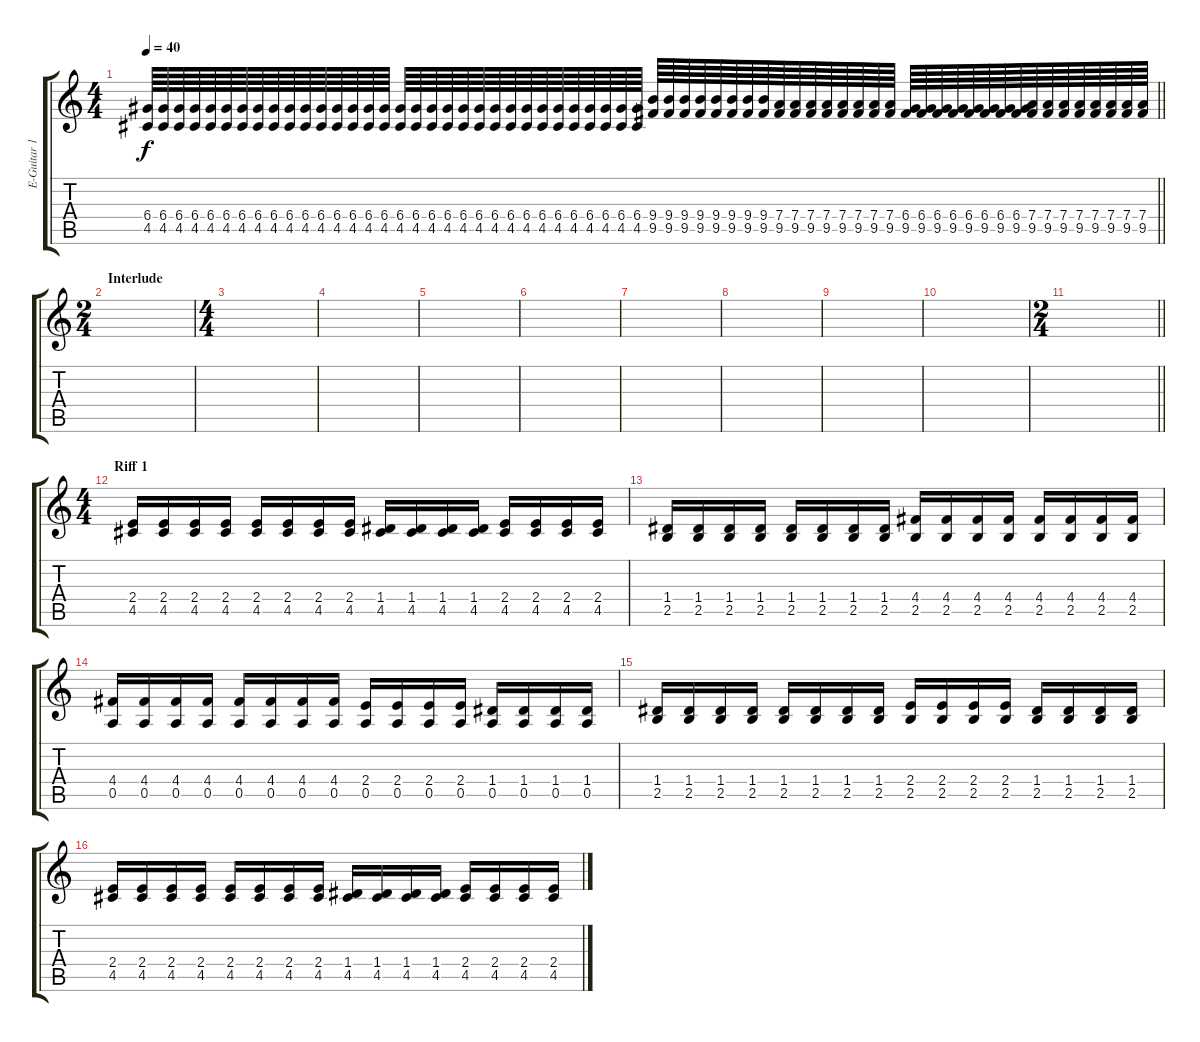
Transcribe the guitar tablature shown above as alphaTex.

\track ("E-Guitar 1" "E-Guitar 1") {instrument distortionguitar}
\staff {score tabs}
\tuning (E4 B3 G3 D3 A2 E2) {hide}
\ts (4 4)
\tempo 40
\clef g2
\barLineRight lightlight
\ks c
(6.4 4.5).64{dy f} (6.4 4.5).64 (6.4 4.5).64 (6.4 4.5).64 (6.4 4.5).64 (6.4 4.5).64 (6.4 4.5).64 (6.4 4.5).64 (6.4 4.5).64 (6.4 4.5).64 (6.4 4.5).64 (6.4 4.5).64 (6.4 4.5).64 (6.4 4.5).64 (6.4 4.5).64 (6.4 4.5).64 (6.4 4.5).64 (6.4 4.5).64 (6.4 4.5).64 (6.4 4.5).64 (6.4 4.5).64 (6.4 4.5).64 (6.4 4.5).64 (6.4 4.5).64 (6.4 4.5).64 (6.4 4.5).64 (6.4 4.5).64 (6.4 4.5).64 (6.4 4.5).64 (6.4 4.5).64 (6.4 4.5).64 (6.4 4.5).64 (9.4 9.5).64 (9.4 9.5).64 (9.4 9.5).64 (9.4 9.5).64 (9.4 9.5).64 (9.4 9.5).64 (9.4 9.5).64 (9.4 9.5).64 (7.4 9.5).64 (7.4 9.5).64 (7.4 9.5).64 (7.4 9.5).64 (7.4 9.5).64 (7.4 9.5).64 (7.4 9.5).64 (7.4 9.5).64 (6.4 9.5).64 (6.4 9.5).64 (6.4 9.5).64 (6.4 9.5).64 (6.4 9.5).64 (6.4 9.5).64 (6.4 9.5).64 (6.4 9.5).64 (7.4 9.5).64 (7.4 9.5).64 (7.4 9.5).64 (7.4 9.5).64 (7.4 9.5).64 (7.4 9.5).64 (7.4 9.5).64 (7.4 9.5).64 |
\ts (2 4)
\section ("" "Interlude")
|
\ts (4 4)
|
|
|
|
|
|
|
|
\ts (2 4)
\barLineRight lightlight
|
\ts (4 4)
\section ("" "Riff 1")
(2.4 4.5).16 (2.4 4.5).16 (2.4 4.5).16 (2.4 4.5).16 (2.4 4.5).16 (2.4 4.5).16 (2.4 4.5).16 (2.4 4.5).16 (1.4 4.5).16 (1.4 4.5).16 (1.4 4.5).16 (1.4 4.5).16 (2.4 4.5).16 (2.4 4.5).16 (2.4 4.5).16 (2.4 4.5).16 |
(1.4 2.5).16 (1.4 2.5).16 (1.4 2.5).16 (1.4 2.5).16 (1.4 2.5).16 (1.4 2.5).16 (1.4 2.5).16 (1.4 2.5).16 (4.4 2.5).16 (4.4 2.5).16 (4.4 2.5).16 (4.4 2.5).16 (4.4 2.5).16 (4.4 2.5).16 (4.4 2.5).16 (4.4 2.5).16 |
(4.4 0.5).16 (4.4 0.5).16 (4.4 0.5).16 (4.4 0.5).16 (4.4 0.5).16 (4.4 0.5).16 (4.4 0.5).16 (4.4 0.5).16 (2.4 0.5).16 (2.4 0.5).16 (2.4 0.5).16 (2.4 0.5).16 (1.4 0.5).16 (1.4 0.5).16 (1.4 0.5).16 (1.4 0.5).16 |
(1.4 2.5).16 (1.4 2.5).16 (1.4 2.5).16 (1.4 2.5).16 (1.4 2.5).16 (1.4 2.5).16 (1.4 2.5).16 (1.4 2.5).16 (2.4 2.5).16 (2.4 2.5).16 (2.4 2.5).16 (2.4 2.5).16 (1.4 2.5).16 (1.4 2.5).16 (1.4 2.5).16 (1.4 2.5).16 |
(2.4 4.5).16 (2.4 4.5).16 (2.4 4.5).16 (2.4 4.5).16 (2.4 4.5).16 (2.4 4.5).16 (2.4 4.5).16 (2.4 4.5).16 (1.4 4.5).16 (1.4 4.5).16 (1.4 4.5).16 (1.4 4.5).16 (2.4 4.5).16 (2.4 4.5).16 (2.4 4.5).16 (2.4 4.5).16
